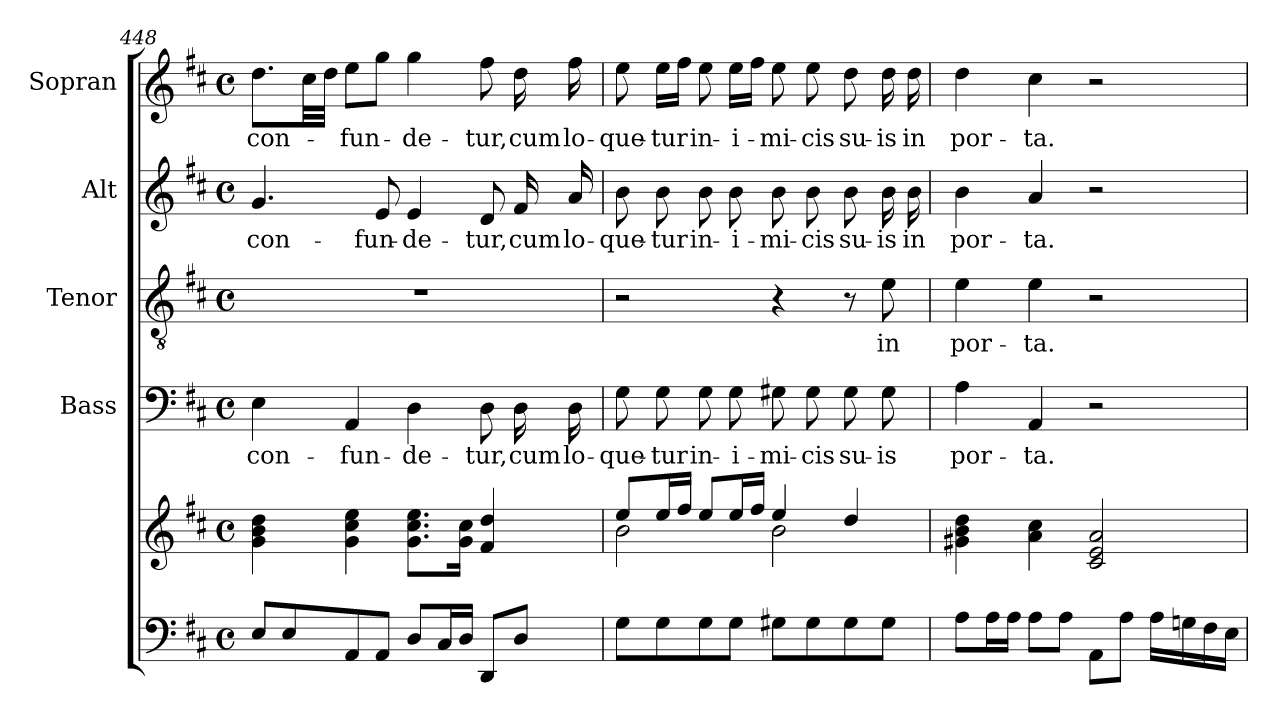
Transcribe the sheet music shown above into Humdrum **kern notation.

**kern	**kern	**kern	**text	**kern	**text	**kern	**text	**kern	**text
*part5	*part5	*part4	*part4	*part3	*part3	*part2	*part2	*part1	*part1
*staff6	*staff5	*staff4	*staff4	*staff3	*staff3	*staff2	*staff2	*staff1	*staff1
*	*	*I"Bass	*	*I"Tenor	*	*I"Alt	*	*I"Sopran	*
*	*	*I'B.	*	*I'T.	*	*I'A.	*	*I'S.	*
*clefF4	*clefG2	*clefF4	*	*clefGv2	*	*clefG2	*	*clefG2	*
*k[f#c#]	*k[f#c#]	*k[f#c#]	*	*k[f#c#]	*	*k[f#c#]	*	*k[f#c#]	*
*D:	*D:	*D:	*	*D:	*	*D:	*	*D:	*
*M4/4	*M4/4	*M4/4	*	*M4/4	*	*M4/4	*	*M4/4	*
*met(c)	*met(c)	*met(c)	*	*met(c)	*	*met(c)	*	*met(c)	*
=448	=448	=448	=448	=448	=448	=448	=448	=448	=448
!	!	!	!LO:LY:b	!	!	!	!LO:LY:b	!	!LO:LY:b
8E/L	4g\ 4b\ 4dd\	4E\	con-	1r	.	4.g/	con-	8.dd\L	con-
8E/	.	.	.	.	.	.	.	.	.
.	.	.	.	.	.	.	.	32cc#\LL	.
.	.	.	.	.	.	.	.	32dd\JJJ	.
!	!	!	!LO:LY:b	!	!	!	!	!	!LO:LY:b
8AA/	4g\ 4cc#\ 4ee\	4AA/	-fun-	.	.	.	.	8ee\L	-fun-
!	!	!	!	!	!	!	!LO:LY:b	!	!
8AA/J	.	.	.	.	.	8e/	-fun-	8gg\J	.
!	!	!	!LO:LY:b	!	!	!	!LO:LY:b	!	!LO:LY:b
8D/L	8.g\ 8.cc#\ 8.ee\L	4D\	-de-	.	.	4e/	-de-	4gg\	-de-
16C#/L	.	.	.	.	.	.	.	.	.
16D/JJ	16g\ 16cc#\Jk	.	.	.	.	.	.	.	.
!	!	!	!LO:LY:b	!	!	!	!LO:LY:b	!	!LO:LY:b
8DD/L	4f#/ 4dd/	8D\	-tur,	.	.	8d/	-tur,	8ff#\	-tur,
!	!	!	!LO:LY:b	!	!	!	!LO:LY:b	!	!LO:LY:b
8D/J	.	16D\	cum	.	.	16f#/	cum	16dd\	cum
!	!	!	!LO:LY:b	!	!	!	!LO:LY:b	!	!LO:LY:b
.	.	16D\	lo-	.	.	16a/	lo-	16ff#\	lo-
!!LO:PB:g=z
=449	=449	=449	=449	=449	=449	=449	=449	=449	=449
*	*^	*	*	*	*	*	*	*	*
!	!	!	!	!LO:LY:b	!	!	!	!LO:LY:b	!	!LO:LY:b
8G\L	8ee/L	2b\	8G\	-que-	2r	.	8b\	-que-	8ee\	-que-
!	!	!	!	!LO:LY:b	!	!	!	!LO:LY:b	!	!LO:LY:b
8G\	16ee/L	.	8G\	-tur	.	.	8b\	-tur	16ee\LL	-tur
.	16ff#/JJ	.	.	.	.	.	.	.	16ff#\JJ	.
!	!	!	!	!LO:LY:b	!	!	!	!LO:LY:b	!	!LO:LY:b
8G\	8ee/L	.	8G\	in-	.	.	8b\	in-	8ee\	in-
!	!	!	!	!LO:LY:b	!	!	!	!LO:LY:b	!	!LO:LY:b
8G\J	16ee/L	.	8G\	-i-	.	.	8b\	-i-	16ee\LL	-i-
.	16ff#/JJ	.	.	.	.	.	.	.	16ff#\JJ	.
!	!	!	!	!LO:LY:b	!	!	!	!LO:LY:b	!	!LO:LY:b
8G#X\L	4ee/	2b\	8G#X\	-mi-	4r	.	8b\	-mi-	8ee\	-mi-
!	!	!	!	!LO:LY:b	!	!	!	!LO:LY:b	!	!LO:LY:b
8G#\	.	.	8G#\	-cis	.	.	8b\	-cis	8ee\	-cis
!	!	!	!	!LO:LY:b	!	!	!	!LO:LY:b	!	!LO:LY:b
8G#\	4dd/	.	8G#\	su-	8r	.	8b\	su-	8dd\	su-
!	!	!	!	!LO:LY:b	!	!LO:LY:b	!	!LO:LY:b	!	!LO:LY:b
8G#\J	.	.	8G#\	-is	8e\	in	16b\	-is	16dd\	-is
!	!	!	!	!	!	!	!	!LO:LY:b	!	!LO:LY:b
.	.	.	.	.	.	.	16b\	in	16dd\	in
*	*v	*v	*	*	*	*	*	*	*	*
=450	=450	=450	=450	=450	=450	=450	=450	=450	=450
!	!	!	!LO:LY:b	!	!LO:LY:b	!	!LO:LY:b	!	!LO:LY:b
8A\L	4g#X\ 4b\ 4dd\	4A\	por-	4e\	por-	4b\	por-	4dd\	por-
16A\L	.	.	.	.	.	.	.	.	.
16A\JJ	.	.	.	.	.	.	.	.	.
!	!	!	!LO:LY:b	!	!LO:LY:b	!	!LO:LY:b	!	!LO:LY:b
8A\L	4a\ 4cc#\	4AA/	-ta.	4e\	-ta.	4a/	-ta.	4cc#\	-ta.
8A\J	.	.	.	.	.	.	.	.	.
8AA\L	2c#/ 2e/ 2a/	2r	.	2r	.	2r	.	2r	.
8A\J	.	.	.	.	.	.	.	.	.
16A\LL	.	.	.	.	.	.	.	.	.
16Gn\	.	.	.	.	.	.	.	.	.
16F#\	.	.	.	.	.	.	.	.	.
16E\JJ	.	.	.	.	.	.	.	.	.
=	=	=	=	=	=	=	=	=	=
*-	*-	*-	*-	*-	*-	*-	*-	*-	*-
